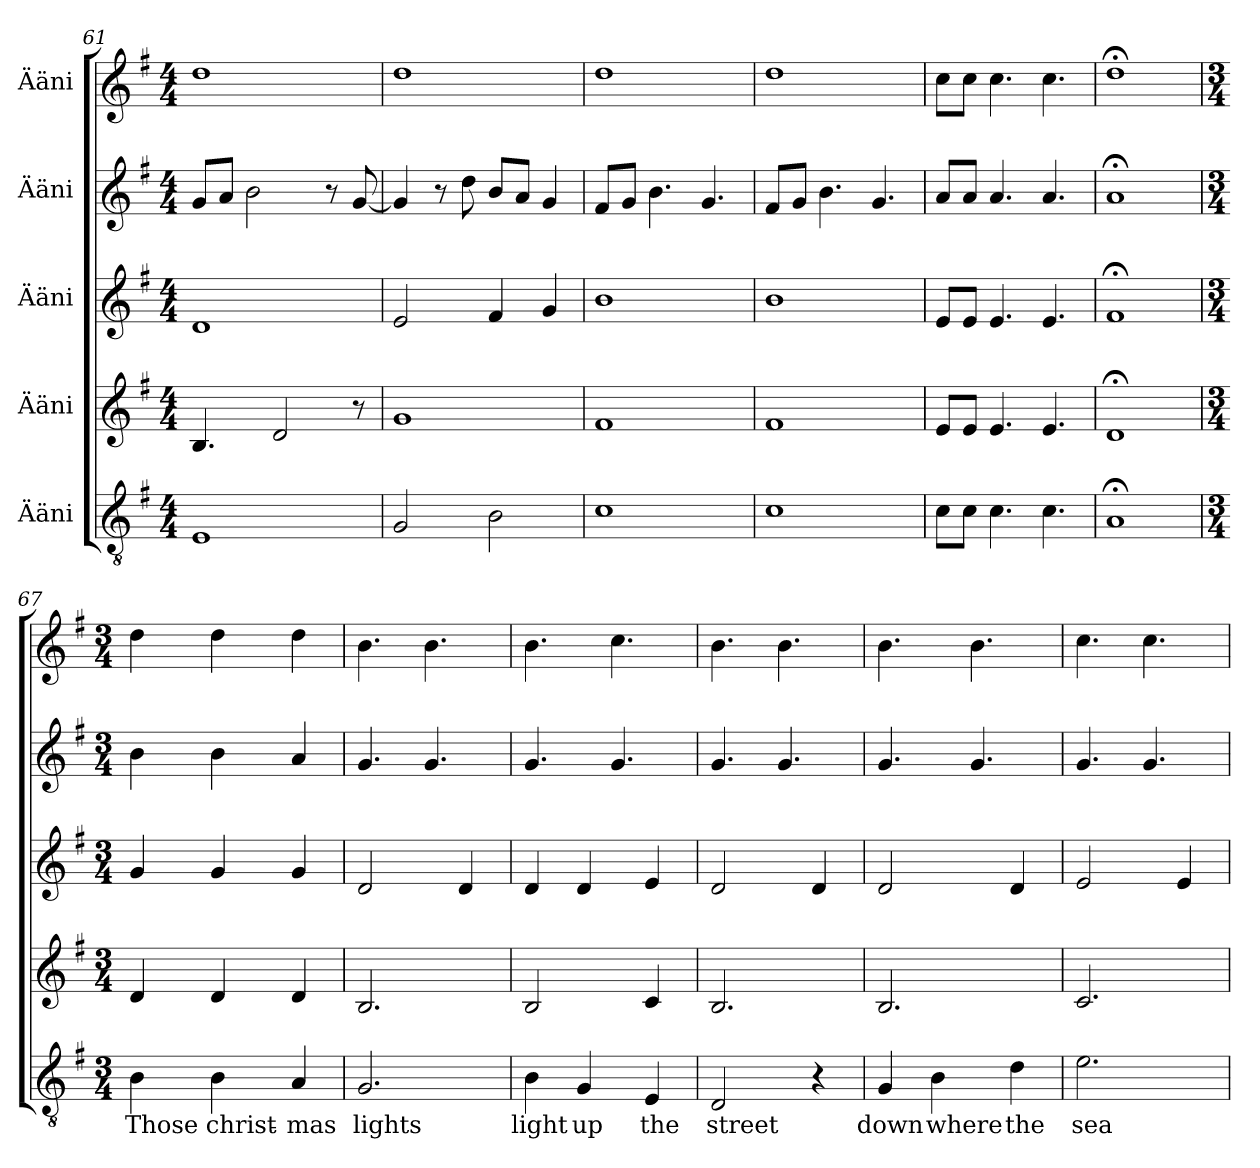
**kern	**text	**kern	**kern	**kern	**kern
*part5	*part5	*part4	*part3	*part2	*part1
*staff5	*staff5	*staff4	*staff3	*staff2	*staff1
*I"Ääni	*	*I"Ääni	*I"Ääni	*I"Ääni	*I"Ääni
*clefGv2	*	*clefG2	*clefG2	*clefG2	*clefG2
*k[f#]	*	*k[f#]	*k[f#]	*k[f#]	*k[f#]
*M4/4	*	*M4/4	*M4/4	*M4/4	*M4/4
=61	=61	=61	=61	=61	=61
1E	.	4.B/	1d	8g/L	1dd
.	.	.	.	8a/J	.
.	.	.	.	2b\	.
.	.	2d/	.	.	.
.	.	.	.	8r	.
.	.	8r	.	[8g/	.
=62	=62	=62	=62	=62	=62
2G/	.	1g	2e/	4g/]	1dd
.	.	.	.	8r	.
.	.	.	.	8dd\	.
2B\	.	.	4f#/	8b/L	.
.	.	.	.	8a/J	.
.	.	.	4g/	4g/	.
!!LO:LB:g=z
=63	=63	=63	=63	=63	=63
1c	.	1f#	1b	8f#/L	1dd
.	.	.	.	8g/J	.
.	.	.	.	4.b\	.
.	.	.	.	4.g/	.
=64	=64	=64	=64	=64	=64
1c	.	1f#	1b	8f#/L	1dd
.	.	.	.	8g/J	.
.	.	.	.	4.b\	.
.	.	.	.	4.g/	.
=65	=65	=65	=65	=65	=65
8c\L	.	8e/L	8e/L	8a/L	8cc\L
8c\J	.	8e/J	8e/J	8a/J	8cc\J
4.c\	.	4.e/	4.e/	4.a/	4.cc\
4.c\	.	4.e/	4.e/	4.a/	4.cc\
=66	=66	=66	=66	=66	=66
1A;<	.	1d;<	1f#;<	1a;<	1dd;<
=67	=67	=67	=67	=67	=67
*M3/4	*	*M3/4	*M3/4	*M3/4	*M3/4
4B\	Those	4d/	4g/	4b\	4dd\
4B\	christ-	4d/	4g/	4b\	4dd\
4A/	-mas	4d/	4g/	4a/	4dd\
=68	=68	=68	=68	=68	=68
2.G/	lights	2.B/	2d/	4.g/	4.b\
.	.	.	.	4.g/	4.b\
.	.	.	4d/	.	.
=69	=69	=69	=69	=69	=69
4B\	light	2B/	4d/	4.g/	4.b\
4G/	up	.	4d/	.	.
.	.	.	.	4.g/	4.cc\
4E/	the	4c/	4e/	.	.
!!LO:PB:g=z
=70	=70	=70	=70	=70	=70
2D/	street	2.B/	2d/	4.g/	4.b\
.	.	.	.	4.g/	4.b\
4r	.	.	4d/	.	.
=71	=71	=71	=71	=71	=71
4G/	down	2.B/	2d/	4.g/	4.b\
4B\	where	.	.	.	.
.	.	.	.	4.g/	4.b\
4d\	the	.	4d/	.	.
=72	=72	=72	=72	=72	=72
2.e\	sea	2.c/	2e/	4.g/	4.cc\
.	.	.	.	4.g/	4.cc\
.	.	.	4e/	.	.
=	=	=	=	=	=
*-	*-	*-	*-	*-	*-
